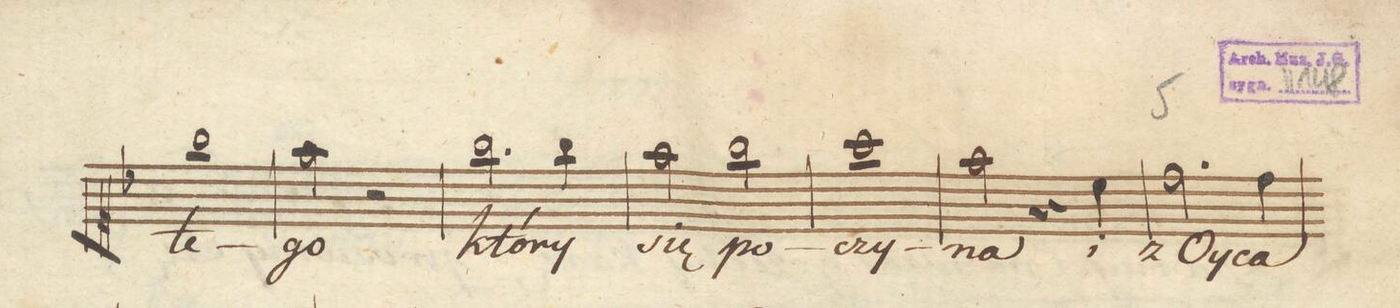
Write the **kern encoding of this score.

**kern	**text	**dynam
*I"Soprano	*	*
*clefC1	*	*
*k[b-]	*	*
*met(c|)	*	*
*M2/2	*	*
1gg	-te-	.
=125	=125	=125
2ff\	-go	.
2r	.	.
=126	=126	=126
2.gg\	któ-	.
4gg\	-ry	.
=127	=127	=127
2ff\	się	.
2gg\	po-	.
=128	=128	=128
1aa	-czy-	.
=129	=129	=129
4qqcc/	.	.
2ff\	-na	.
4r	.	.
4cc\	i	.
=130	=130	=130
2.dd\	z_Oy-	.
4dd\	-ca	.
=131	=131	=131
*-	*-	*-
